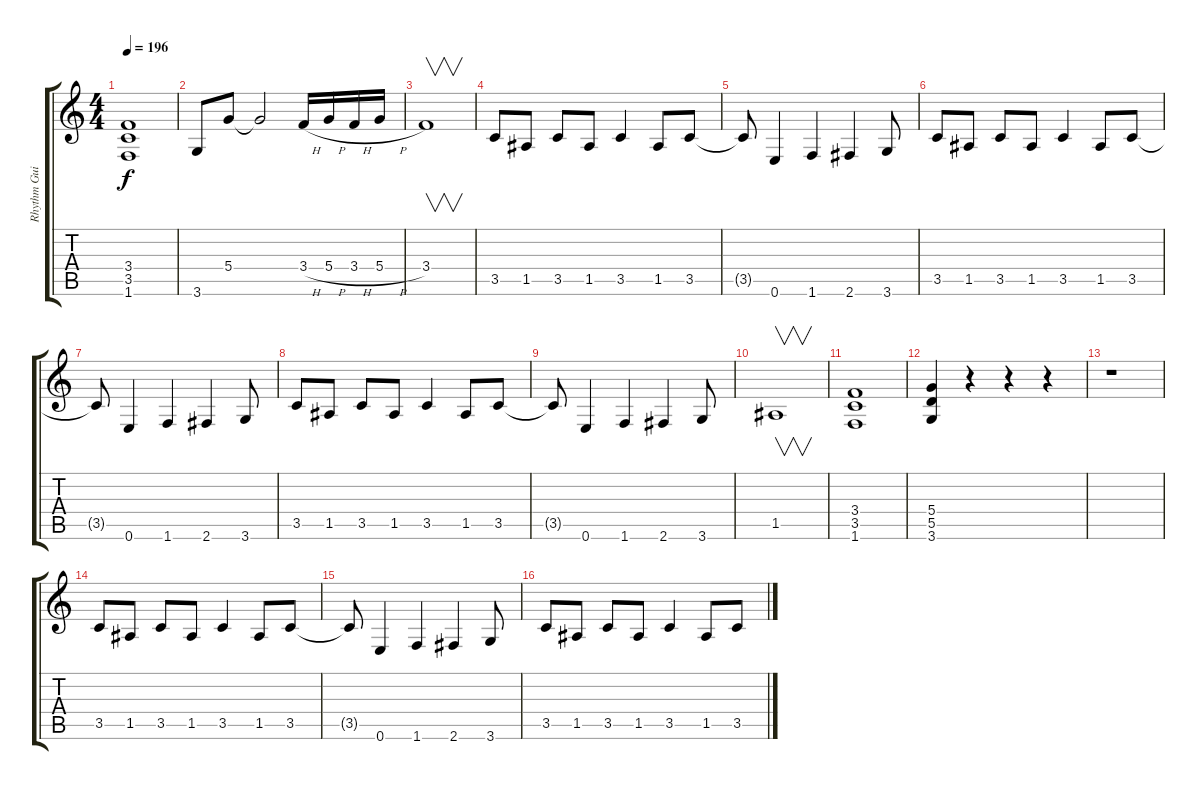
\track ("Rhythm Guitar (R. Blackmore)" "Rhythm Gui") {instrument overdrivenguitar}
\staff {score tabs}
\tuning (E4 B3 G3 D3 A2 E2) {hide}
\ts (4 4)
\tempo 196
\clef g2
\ks c
(3.4 3.5 1.6).1{dy f} |
3.6.8 5.4.8 5.4{t}.2 3.4{h}.16 5.4{h}.16 3.4{h}.16 5.4{h}.16 |
3.4.1{v} |
3.5.8 1.5.8 3.5.8 1.5.8 3.5.4 1.5.8 3.5.8 |
3.5{t}.8 0.6.4 1.6.4 2.6.4 3.6.8 |
3.5.8 1.5.8 3.5.8 1.5.8 3.5.4 1.5.8 3.5.8 |
3.5{t}.8 0.6.4 1.6.4 2.6.4 3.6.8 |
3.5.8 1.5.8 3.5.8 1.5.8 3.5.4 1.5.8 3.5.8 |
3.5{t}.8 0.6.4 1.6.4 2.6.4 3.6.8 |
1.5.1{v} |
(3.4 3.5 1.6).1 |
(5.4 5.5 3.6).4 r.4 r.4 r.4 |
r.1 |
3.5.8 1.5.8 3.5.8 1.5.8 3.5.4 1.5.8 3.5.8 |
3.5{t}.8 0.6.4 1.6.4 2.6.4 3.6.8 |
3.5.8 1.5.8 3.5.8 1.5.8 3.5.4 1.5.8 3.5.8
